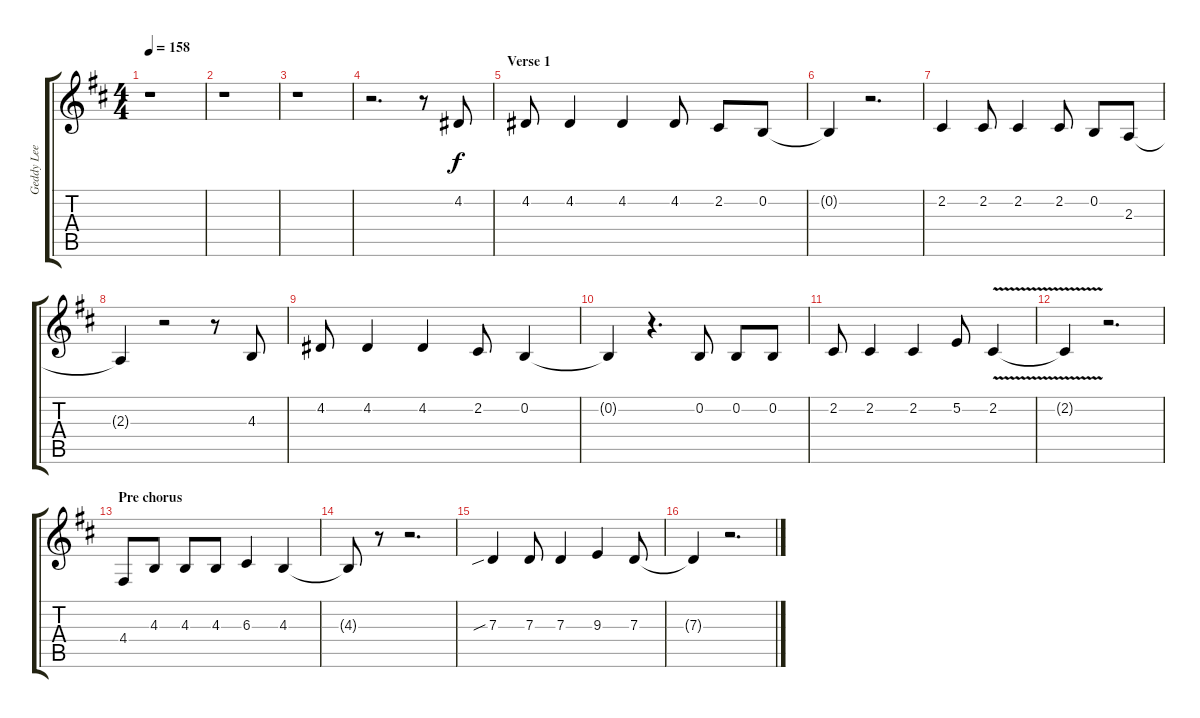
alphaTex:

\track ("Geddy Lee (vocals)" "Geddy Lee ") {instrument lead2sawtooth}
\staff {score tabs}
\tuning (E4 B3 G3 D3 A2 E2) {hide}
\ts (4 4)
\tempo 158
\clef g2
\ks bminor
r.1{dy f} |
r.1 |
r.1 |
r.2{d} r.8 4.2.8 |
\section ("" "Verse 1")
4.2.8 4.2.4 4.2.4 4.2.8 2.2.8 0.2.8 |
0.2{t}.4 r.2{d} |
2.2.4 2.2.8 2.2.4 2.2.8 0.2.8 2.3.8 |
2.3{t}.4 r.2 r.8 4.3.8 |
4.2.8 4.2.4 4.2.4 2.2.8 0.2.4 |
0.2{t}.4 r.4{d} 0.2.8 0.2.8 0.2.8 |
2.2.8 2.2.4 2.2.4 5.2.8 2.2{v}.4 |
2.2{t}.4 r.2{d} |
\section ("" "Pre chorus ")
4.4.8 4.3.8 4.3.8 4.3.8 6.3.4 4.3.4 |
4.3{t}.8 r.8 r.2{d} |
7.3{sib}.4 7.3.8 7.3.4 9.3.4 7.3.8 |
7.3{t}.4 r.2{d}
